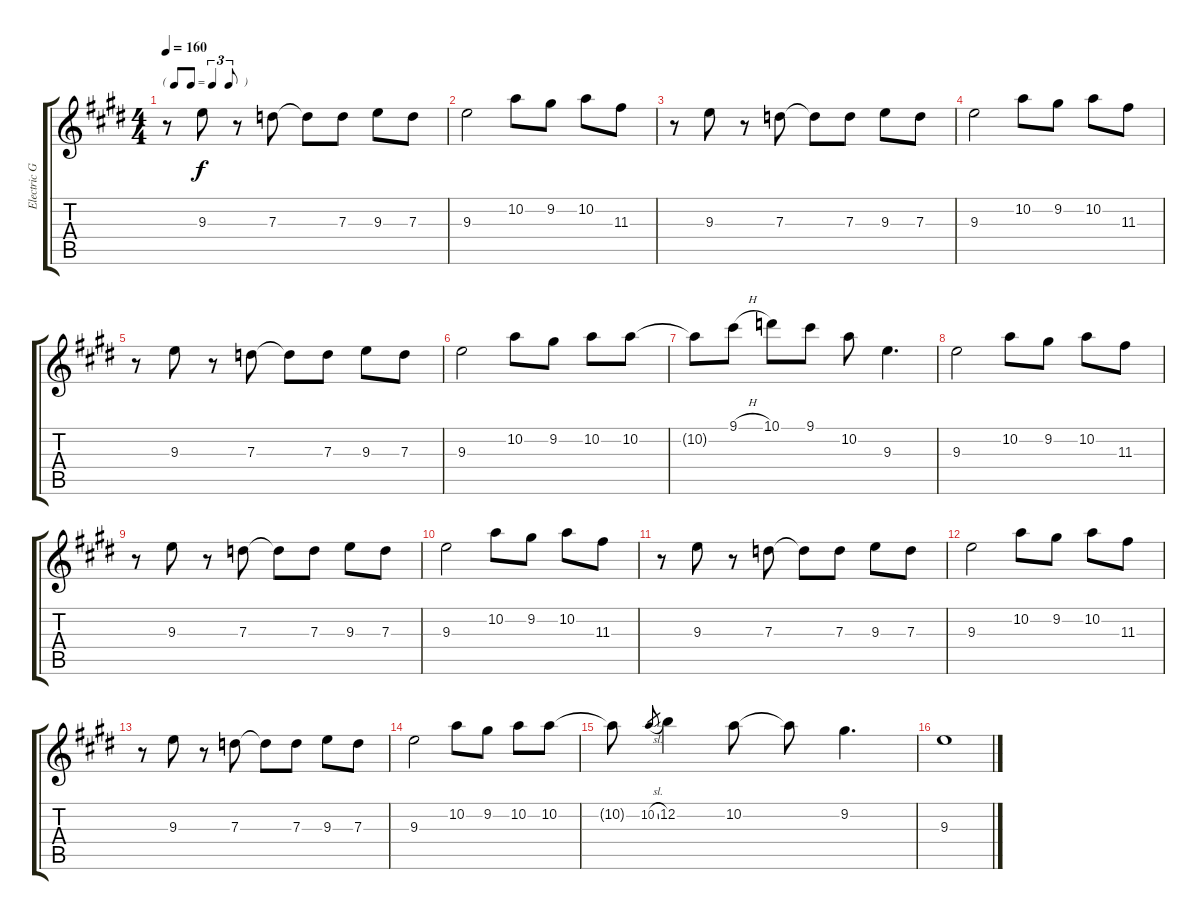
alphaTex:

\track ("Electric Guitar" "Electric G") {instrument overdrivenguitar}
\staff {score tabs}
\tuning (E4 B3 G3 D3 A2 E2) {hide}
\ts (4 4)
\tf triplet8th
\tempo 160
\clef g2
\ks e
r.8{dy f} 9.3.8 r.8 7.3.8 7.3{t}.8 7.3.8 9.3.8 7.3.8 |
9.3.2 10.2.8 9.2.8 10.2.8 11.3.8 |
r.8 9.3.8 r.8 7.3.8 7.3{t}.8 7.3.8 9.3.8 7.3.8 |
9.3.2 10.2.8 9.2.8 10.2.8 11.3.8 |
r.8 9.3.8 r.8 7.3.8 7.3{t}.8 7.3.8 9.3.8 7.3.8 |
9.3.2 10.2.8 9.2.8 10.2.8 10.2.8 |
10.2{t}.8 9.1{h}.8 10.1.8 9.1.8 10.2.8 9.3.4{d} |
9.3.2 10.2.8 9.2.8 10.2.8 11.3.8 |
r.8 9.3.8 r.8 7.3.8 7.3{t}.8 7.3.8 9.3.8 7.3.8 |
9.3.2 10.2.8 9.2.8 10.2.8 11.3.8 |
r.8 9.3.8 r.8 7.3.8 7.3{t}.8 7.3.8 9.3.8 7.3.8 |
9.3.2 10.2.8 9.2.8 10.2.8 11.3.8 |
r.8 9.3.8 r.8 7.3.8 7.3{t}.8 7.3.8 9.3.8 7.3.8 |
9.3.2 10.2.8 9.2.8 10.2.8 10.2.8 |
10.2{t}.8 10.2{sl}.8{gr} 12.2.4 10.2.8 10.2{t}.8 9.2.4{d} |
9.3.1
